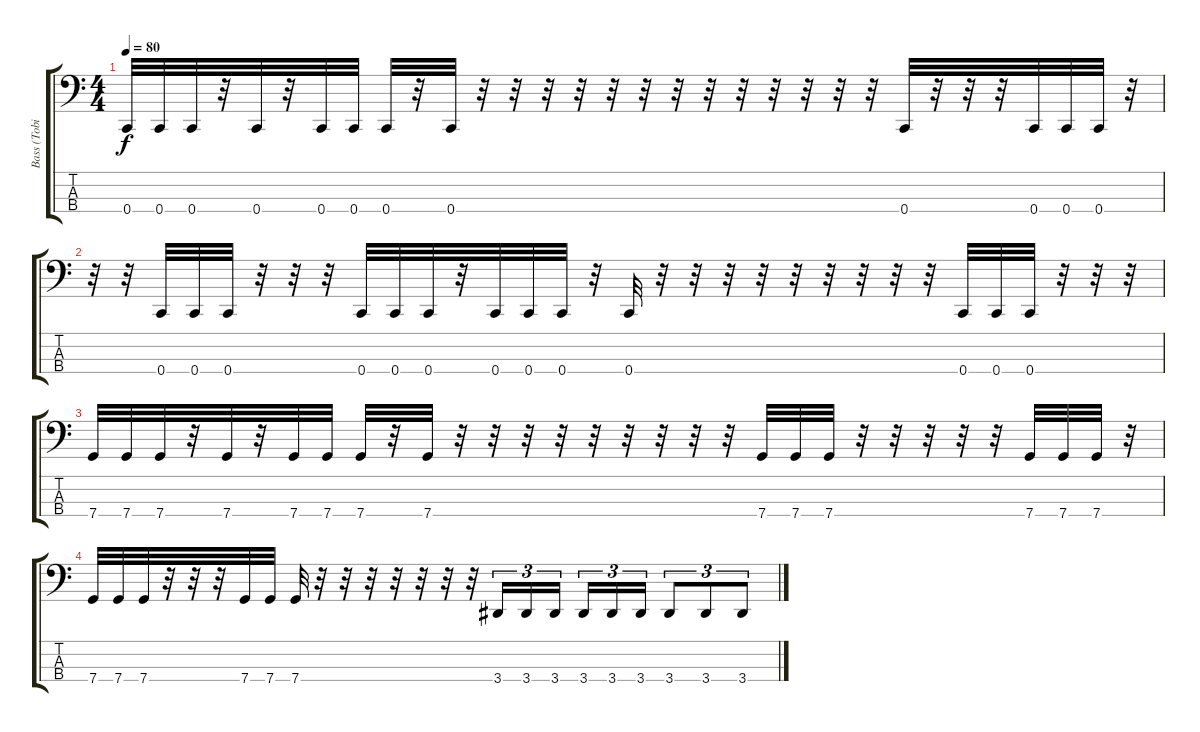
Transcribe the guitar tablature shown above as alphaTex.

\track ("Bass (Tobi)" "Bass (Tobi") {instrument electricbassfinger}
\staff {score tabs}
\tuning (F2 C2 G1 C1) {hide}
\ts (4 4)
\tempo 80
\clef f4
\ks c
0.4.32{dy f} 0.4.32 0.4.32 r.32 0.4.32 r.32 0.4.32 0.4.32 0.4.32 r.32 0.4.32 r.32 r.32 r.32 r.32 r.32 r.32 r.32 r.32 r.32 r.32 r.32 r.32 r.32 0.4.32 r.32 r.32 r.32 0.4.32 0.4.32 0.4.32 r.32 |
r.32 r.32 0.4.32 0.4.32 0.4.32 r.32 r.32 r.32 0.4.32 0.4.32 0.4.32 r.32 0.4.32 0.4.32 0.4.32 r.32 0.4.32 r.32 r.32 r.32 r.32 r.32 r.32 r.32 r.32 r.32 0.4.32 0.4.32 0.4.32 r.32 r.32 r.32 |
7.4.32 7.4.32 7.4.32 r.32 7.4.32 r.32 7.4.32 7.4.32 7.4.32 r.32 7.4.32 r.32 r.32 r.32 r.32 r.32 r.32 r.32 r.32 r.32 7.4.32 7.4.32 7.4.32 r.32 r.32 r.32 r.32 r.32 7.4.32 7.4.32 7.4.32 r.32 |
7.4.32 7.4.32 7.4.32 r.32 r.32 r.32 7.4.32 7.4.32 7.4.32 r.32 r.32 r.32 r.32 r.32 r.32 r.32 3.4.16{tu (3 2)} 3.4.16{tu (3 2)} 3.4.16{tu (3 2) beam splitsecondary} 3.4.16{tu (3 2)} 3.4.16{tu (3 2)} 3.4.16{tu (3 2)} 3.4.8{tu (3 2)} 3.4.8{tu (3 2)} 3.4.8{tu (3 2)}
